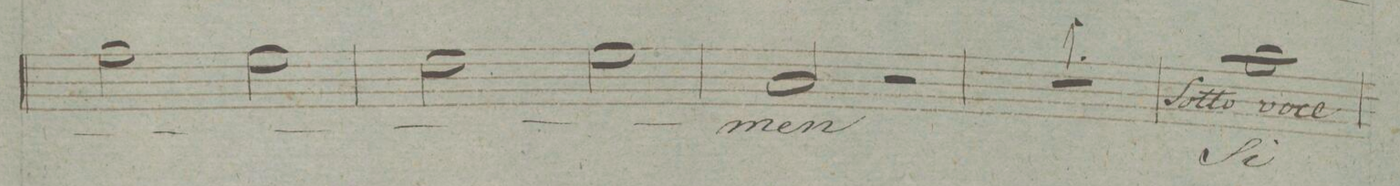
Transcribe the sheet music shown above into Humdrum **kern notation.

**kern	**text	**dynam
*I"Baſso.	*	*
*clefF4	*	*
*k[]	*	*
*met(c|)	*	*
*M2/2	*	*
2A\	.	.
2G\	.	.
=187	=187	=187
2F\	.	.
2G\	.	.
=188	=188	=188
2C/	-men	.
2r	.	.
=189	=189	=189
1r	.	.
=190	=190	=190
1c\	Si-	.
=191	=191	=191
*-	*-	*-
